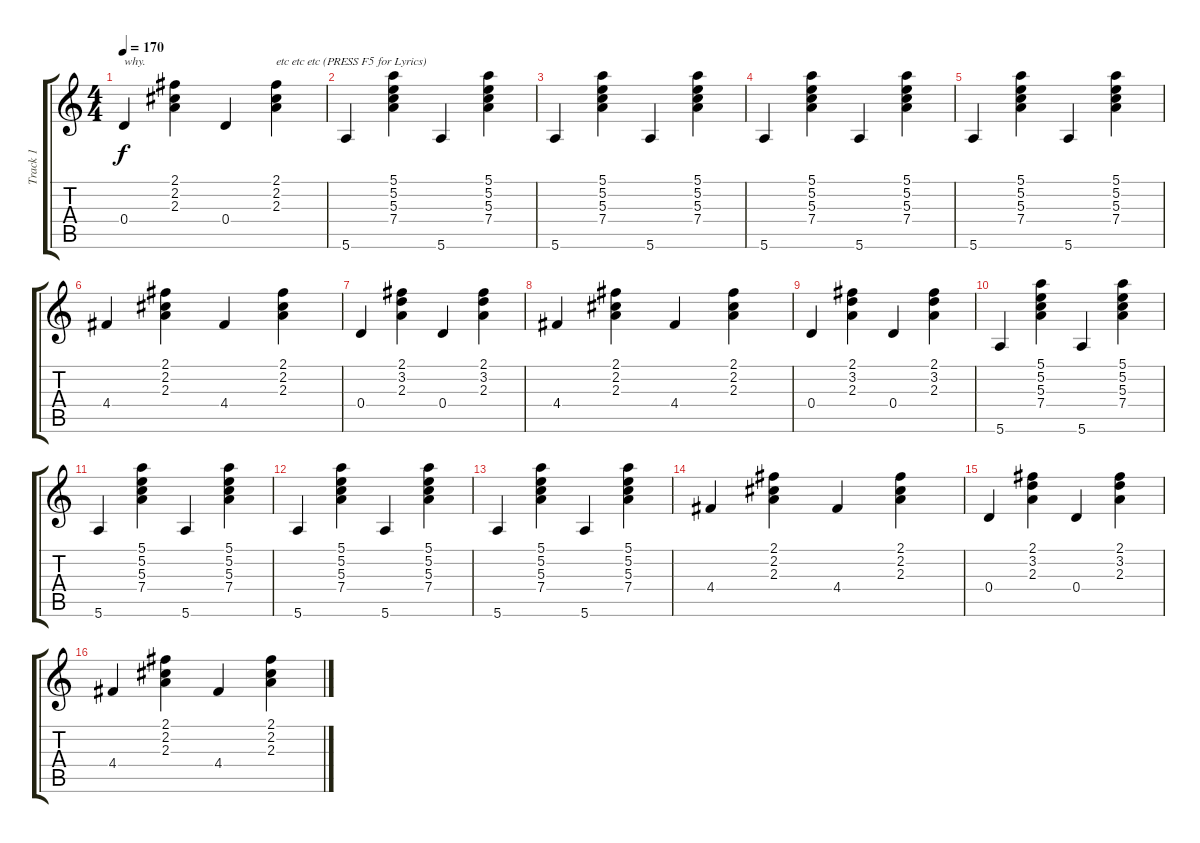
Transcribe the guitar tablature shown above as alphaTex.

\track ("Track 1" "Track 1") {instrument electricguitarclean}
\staff {score tabs}
\tuning (E4 B3 G3 D3 A2 E2) {hide}
\ts (4 4)
\tempo 170
\clef g2
\ks c
0.4.4{txt "why." dy f} (2.1 2.2 2.3).4 0.4.4 (2.1 2.2 2.3).4{txt "etc etc etc (PRESS F5 for Lyrics)"} |
5.6.4 (5.1 5.2 5.3 7.4).4 5.6.4 (5.1 5.2 5.3 7.4).4 |
5.6.4 (5.1 5.2 5.3 7.4).4 5.6.4 (5.1 5.2 5.3 7.4).4 |
5.6.4 (5.1 5.2 5.3 7.4).4 5.6.4 (5.1 5.2 5.3 7.4).4 |
5.6.4 (5.1 5.2 5.3 7.4).4 5.6.4 (5.1 5.2 5.3 7.4).4 |
4.4.4 (2.1 2.2 2.3).4 4.4.4 (2.1 2.2 2.3).4 |
0.4.4 (2.1 3.2 2.3).4 0.4.4 (2.1 3.2 2.3).4 |
4.4.4 (2.1 2.2 2.3).4 4.4.4 (2.1 2.2 2.3).4 |
0.4.4 (2.1 3.2 2.3).4 0.4.4 (2.1 3.2 2.3).4 |
5.6.4 (5.1 5.2 5.3 7.4).4 5.6.4 (5.1 5.2 5.3 7.4).4 |
5.6.4 (5.1 5.2 5.3 7.4).4 5.6.4 (5.1 5.2 5.3 7.4).4 |
5.6.4 (5.1 5.2 5.3 7.4).4 5.6.4 (5.1 5.2 5.3 7.4).4 |
5.6.4 (5.1 5.2 5.3 7.4).4 5.6.4 (5.1 5.2 5.3 7.4).4 |
4.4.4 (2.1 2.2 2.3).4 4.4.4 (2.1 2.2 2.3).4 |
0.4.4 (2.1 3.2 2.3).4 0.4.4 (2.1 3.2 2.3).4 |
4.4.4 (2.1 2.2 2.3).4 4.4.4 (2.1 2.2 2.3).4
